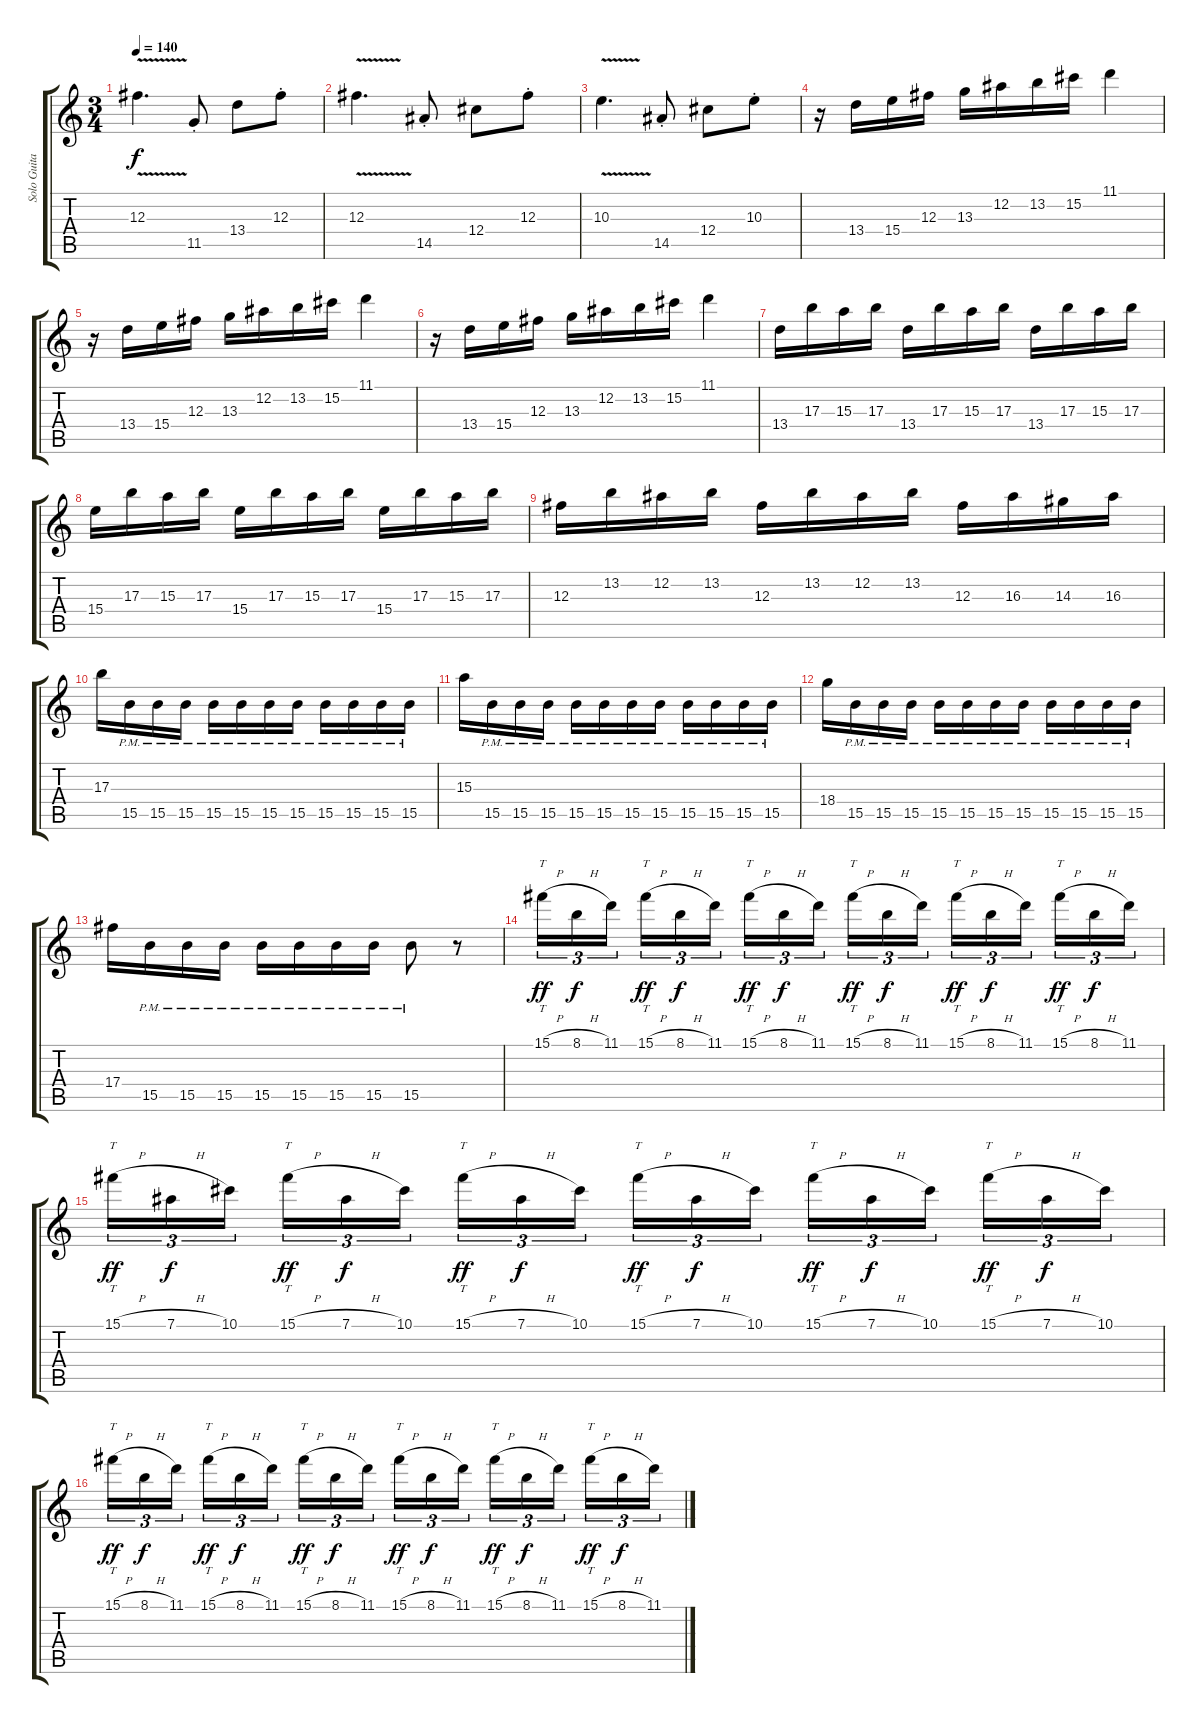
\track ("Solo Guitar 1" "Solo Guita") {instrument overdrivenguitar}
\staff {score tabs}
\tuning (Eb4 Bb3 Gb3 Db3 Ab2 Eb2) {hide}
\ts (3 4)
\tempo 140
\clef g2
\ks c
12.3{v}.4{d dy f} 11.5{st}.8 13.4.8 12.3{st}.8 |
12.3{v}.4{d} 14.5{st}.8 12.4.8 12.3{st}.8 |
10.3{v}.4{d} 14.5{st}.8 12.4.8 10.3{st}.8 |
r.16 13.4.16 15.4.16 12.3.16 13.3.16 12.2.16 13.2.16 15.2.16 11.1.4 |
r.16 13.4.16 15.4.16 12.3.16 13.3.16 12.2.16 13.2.16 15.2.16 11.1.4 |
r.16 13.4.16 15.4.16 12.3.16 13.3.16 12.2.16 13.2.16 15.2.16 11.1.4 |
13.4.16 17.3.16 15.3.16 17.3.16 13.4.16 17.3.16 15.3.16 17.3.16 13.4.16 17.3.16 15.3.16 17.3.16 |
15.4.16 17.3.16 15.3.16 17.3.16 15.4.16 17.3.16 15.3.16 17.3.16 15.4.16 17.3.16 15.3.16 17.3.16 |
12.3.16 13.2.16 12.2.16 13.2.16 12.3.16 13.2.16 12.2.16 13.2.16 12.3.16 16.3.16 14.3.16 16.3.16 |
17.3.16 15.5{pm}.16 15.5{pm}.16 15.5{pm}.16 15.5{pm}.16 15.5{pm}.16 15.5{pm}.16 15.5{pm}.16 15.5{pm}.16 15.5{pm}.16 15.5{pm}.16 15.5{pm}.16 |
15.3.16 15.5{pm}.16 15.5{pm}.16 15.5{pm}.16 15.5{pm}.16 15.5{pm}.16 15.5{pm}.16 15.5{pm}.16 15.5{pm}.16 15.5{pm}.16 15.5{pm}.16 15.5{pm}.16 |
18.4.16 15.5{pm}.16 15.5{pm}.16 15.5{pm}.16 15.5{pm}.16 15.5{pm}.16 15.5{pm}.16 15.5{pm}.16 15.5{pm}.16 15.5{pm}.16 15.5{pm}.16 15.5{pm}.16 |
17.4.16 15.5{pm}.16 15.5{pm}.16 15.5{pm}.16 15.5{pm}.16 15.5{pm}.16 15.5{pm}.16 15.5{pm}.16 15.5{pm}.8 r.8 |
15.1{h}.16{tt tu (3 2) dy ff} 8.1{h}.16{tu (3 2) dy f} 11.1.16{tu (3 2)} 15.1{h}.16{tt tu (3 2) dy ff} 8.1{h}.16{tu (3 2) dy f} 11.1.16{tu (3 2)} 15.1{h}.16{tt tu (3 2) dy ff} 8.1{h}.16{tu (3 2) dy f} 11.1.16{tu (3 2)} 15.1{h}.16{tt tu (3 2) dy ff} 8.1{h}.16{tu (3 2) dy f} 11.1.16{tu (3 2)} 15.1{h}.16{tt tu (3 2) dy ff} 8.1{h}.16{tu (3 2) dy f} 11.1.16{tu (3 2)} 15.1{h}.16{tt tu (3 2) dy ff} 8.1{h}.16{tu (3 2) dy f} 11.1.16{tu (3 2)} |
15.1{h}.16{tt tu (3 2) dy ff} 7.1{h}.16{tu (3 2) dy f} 10.1.16{tu (3 2)} 15.1{h}.16{tt tu (3 2) dy ff} 7.1{h}.16{tu (3 2) dy f} 10.1.16{tu (3 2)} 15.1{h}.16{tt tu (3 2) dy ff} 7.1{h}.16{tu (3 2) dy f} 10.1.16{tu (3 2)} 15.1{h}.16{tt tu (3 2) dy ff} 7.1{h}.16{tu (3 2) dy f} 10.1.16{tu (3 2)} 15.1{h}.16{tt tu (3 2) dy ff} 7.1{h}.16{tu (3 2) dy f} 10.1.16{tu (3 2)} 15.1{h}.16{tt tu (3 2) dy ff} 7.1{h}.16{tu (3 2) dy f} 10.1.16{tu (3 2)} |
15.1{h}.16{tt tu (3 2) dy ff} 8.1{h}.16{tu (3 2) dy f} 11.1.16{tu (3 2)} 15.1{h}.16{tt tu (3 2) dy ff} 8.1{h}.16{tu (3 2) dy f} 11.1.16{tu (3 2)} 15.1{h}.16{tt tu (3 2) dy ff} 8.1{h}.16{tu (3 2) dy f} 11.1.16{tu (3 2)} 15.1{h}.16{tt tu (3 2) dy ff} 8.1{h}.16{tu (3 2) dy f} 11.1.16{tu (3 2)} 15.1{h}.16{tt tu (3 2) dy ff} 8.1{h}.16{tu (3 2) dy f} 11.1.16{tu (3 2)} 15.1{h}.16{tt tu (3 2) dy ff} 8.1{h}.16{tu (3 2) dy f} 11.1.16{tu (3 2)}
